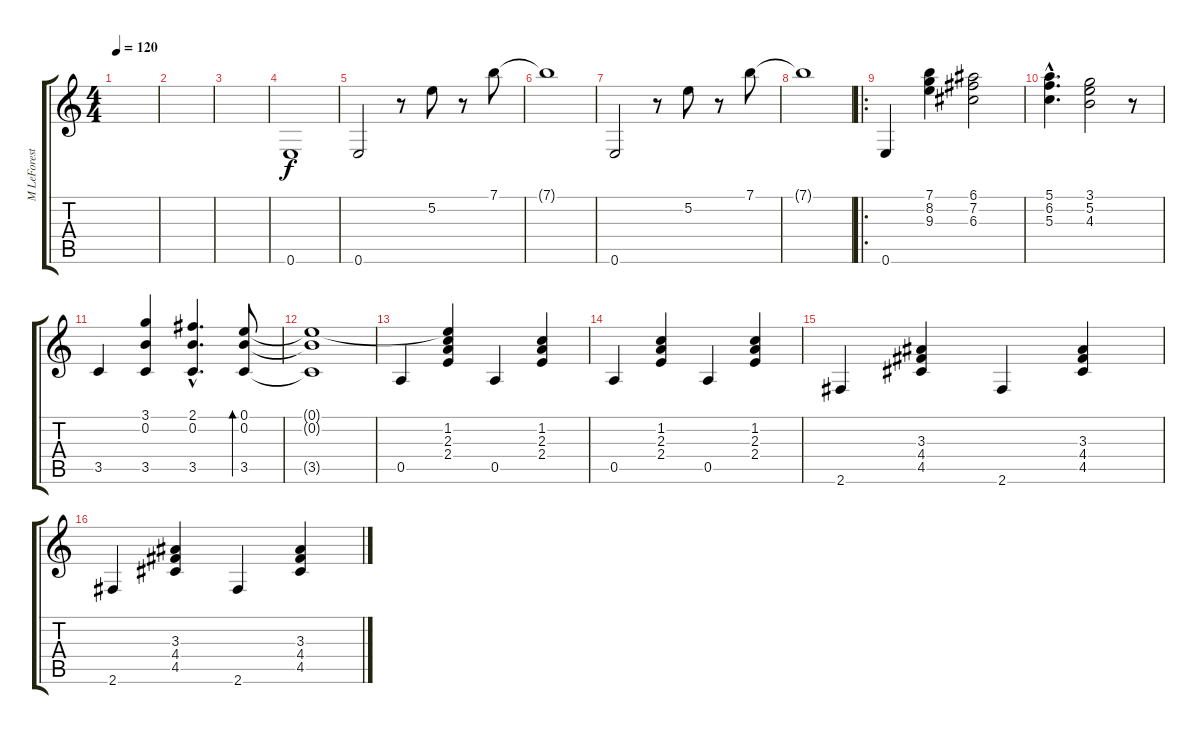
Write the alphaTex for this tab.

\track ("M LeForestier" "M LeForest") {instrument acousticguitarsteel}
\staff {score tabs}
\tuning (E4 B3 G3 D3 A2 E2) {hide}
\ts (4 4)
\tempo 120
\clef g2
\ks c
|
|
|
0.6.1 |
0.6.2 r.8 5.2.8 r.8 7.1.8 |
7.1{t}.1 |
0.6.2 r.8 5.2.8 r.8 7.1.8 |
7.1{t}.1 |
\ro
0.6.4 (7.1 8.2 9.3).4 (6.1 7.2 6.3).2 |
(5.1{hac} 6.2{hac} 5.3{hac}).4{d} (3.1 5.2 4.3).2 r.8 |
3.5.4 (3.1 0.2 3.5).4 (2.1{hac} 0.2{hac} 3.5{hac}).4{d} (0.1 0.2 3.5).8{bd 120} |
(0.1{t} 0.2{t} 3.5{t}).1 |
0.5.4 (0.1{t} 1.2 2.3 2.4).4 0.5.4 (1.2 2.3 2.4).4 |
0.5.4 (1.2 2.3 2.4).4 0.5.4 (1.2 2.3 2.4).4 |
2.6.4 (3.3 4.4 4.5).4 2.6.4 (3.3 4.4 4.5).4 |
2.6.4 (3.3 4.4 4.5).4 2.6.4 (3.3 4.4 4.5).4
